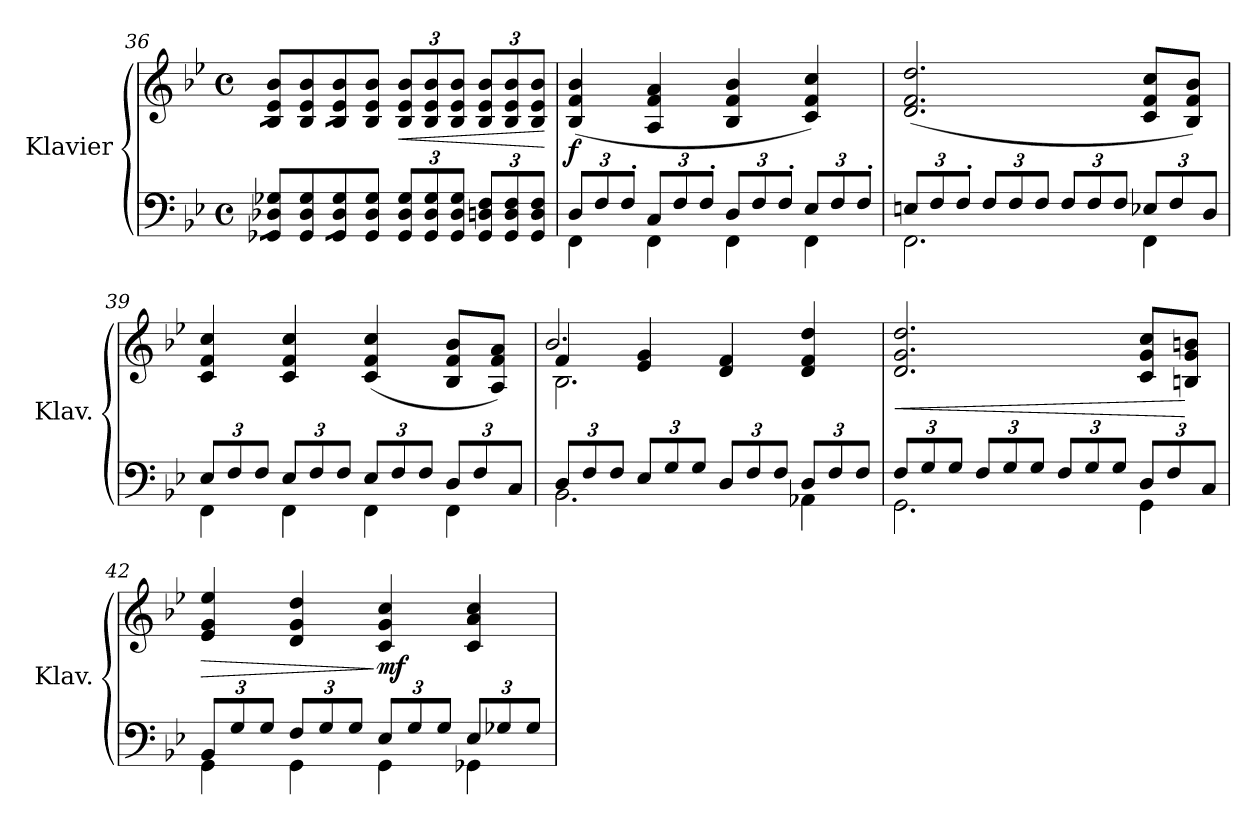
**kern	**kern	**dynam
*part1	*part1	*part1
*staff2	*staff1	*staff1/2
*I"Klavier	*	*
*I'Klav.	*	*
*clefF4	*clefG2	*
*k[b-e-]	*k[b-e-]	*
*M4/4	*M4/4	*
*met(c)	*met(c)	*
*Xbrackettup	*Xbrackettup	*
=36	=36	=36
*^	*^	*
*tremolo	*	*	*	*
*	*	*tremolo	*	*
12GG-X!/yy 12D-X!/yy 12G-X!/yyL	8GG-/ 8D-/ 8G-/L	12B-!/yy 12en!/yy 12b-!/yyL	8B-/ 8e/ 8b-/L	.
12GG-!/yy 12D-!/yy 12G-!/yy	.	12B-!/yy 12e!/yy 12b-!/yy	.	.
.	8GG-/ 8D-/ 8G-/	.	8B-/ 8e/ 8b-/	.
12GG-!/yy 12D-!/yy 12G-!/yyJ	.	12B-!/yy 12e!/yy 12b-!/yyJ	.	.
12GG-!/yy 12D-!/yy 12G-!/yyL	8GG-/ 8D-/ 8G-/	12B-!/yy 12e!/yy 12b-!/yyL	8B-/ 8e/ 8b-/	.
12GG-!/yy 12D-!/yy 12G-!/yy	.	12B-!/yy 12e!/yy 12b-!/yy	.	.
.	8GG-/ 8D-/ 8G-/J	.	8B-/ 8e/ 8b-/J	.
*	*	*Xtremolo	*	*
*Xtremolo	*	*	*	*
12GG-!/yy 12D-!/yy 12G-!/yyJ	.	12B-!/yy 12e!/yy 12b-!/yyJ	.	.
*	*	*MM116	*	*
!	!	!	!	!LO:HP:b
12GG-/ 12D-/ 12G-/L	2ryy	12B-/ 12e/ 12b-/L	2ryy	<
12GG-/ 12D-/ 12G-/	.	12B-/ 12e/ 12b-/	.	.
12GG-/ 12D-/ 12G-/J	.	12B-/ 12e/ 12b-/J	.	.
*	*	*MM112	*	*
12GG-/ 12Dn/ 12F/L	.	12B-/ 12e/ 12b-/L	.	.
12GG-/ 12D/ 12F/	.	12B-/ 12e/ 12b-/	.	.
12GG-/ 12D/ 12F/J	.	12B-/ 12e/ 12b-/J	.	.
*v	*v	*	*	*
*	*v	*v	*
.	.	[
=37	=37	=37
*	*MM108	*
*^	*	*
!	!	!	!LO:DY:b
12D/L	4FF\	(<4B-/ 4f/ 4b-/	f
12F/	.	.	.
12F'/J	.	.	.
12C/L	4FF\	4A/ 4f/ 4a/	.
12F/	.	.	.
12F'/J	.	.	.
12D/L	4FF\	4B-/ 4f/ 4b-/	.
12F/	.	.	.
12F'/J	.	.	.
12E-/L	4FF\	4c/ 4f/ 4cc/)	.
12F/	.	.	.
12F'/J	.	.	.
=38	=38	=38	=38
12En/L	2.FF\	(<2.d/ 2.f/ 2.dd/	.
12F/	.	.	.
12F'/J	.	.	.
*	*	*MM104	*
12F/L	.	.	.
12F/	.	.	.
12F/J	.	.	.
12F/L	.	.	.
12F/	.	.	.
12F/J	.	.	.
*	*	*MM108	*
12E-X/L	4FF\	8c/ 8f/ 8cc/L	.
12F/	.	.	.
.	.	8B-/ 8f/ 8b-/J)	.
12D/J	.	.	.
!!LO:LB:g=z
=39	=39	=39	=39
12E-/L	4FF\	4c/ 4f/ 4cc/	.
12F/	.	.	.
12F/J	.	.	.
12E-/L	4FF\	4c/ 4f/ 4cc/	.
12F/	.	.	.
12F/J	.	.	.
12E-/L	4FF\	(<4c/ 4f/ 4cc/	.
12F/	.	.	.
12F/J	.	.	.
12D/L	4FF\	8B-/ 8f/ 8b-/L	.
12F/	.	.	.
.	.	8A/ 8f/ 8a/J)	.
12C/J	.	.	.
=40	=40	=40	=40
*	*	*^	*
*	*	*	*^	*
12D/L	2.BB-\	4f/	2.B-\	2.b-/	.
12F/	.	.	.	.	.
12F/J	.	.	.	.	.
12E-/L	.	4e-/ 4g/	.	.	.
12G/	.	.	.	.	.
12G/J	.	.	.	.	.
12D/L	.	4d/ 4f/	.	.	.
12F/	.	.	.	.	.
12F/J	.	.	.	.	.
12D/L	4AA-X\	4d/ 4f/ 4dd/	4ryy	4ryy	.
12F/	.	.	.	.	.
12F/J	.	.	.	.	.
*	*	*v	*v	*v	*
=41	=41	=41	=41
!	!	!	!LO:HP:b
12F/L	2.GG\	2.d/ 2.g/ 2.dd/	<
12G/	.	.	.
12G/J	.	.	.
*	*	*MM104	*
12F/L	.	.	.
12G/	.	.	.
12G/J	.	.	.
12F/L	.	.	.
12G/	.	.	.
12G/J	.	.	.
*	*	*MM108	*
12D/L	4GG\	8c/ 8g/ 8cc/L	.
12F/	.	.	.
.	.	8Bn/ 8g/ 8bn/J	[
12C/J	.	.	.
=42	=42	=42	=42
!	!	!	!LO:HP:b
12BB-/L	4GG\	4e-/ 4g/ 4ee-/	>
12G/	.	.	.
12G/J	.	.	.
12F/L	4GG\	4d/ 4g/ 4dd/	.
12G/	.	.	.
12G/J	.	.	.
!	!	!	!LO:DY:n=1:b
12E-/L	4GG\	4c/ 4g/ 4cc/	] mf
12G/	.	.	.
12G/J	.	.	.
12E-/L	4GG-X\	4c/ 4a/ 4cc/	.
12G-X/	.	.	.
12G-/J	.	.	.
*v	*v	*	*
=	=	=
*-	*-	*-
